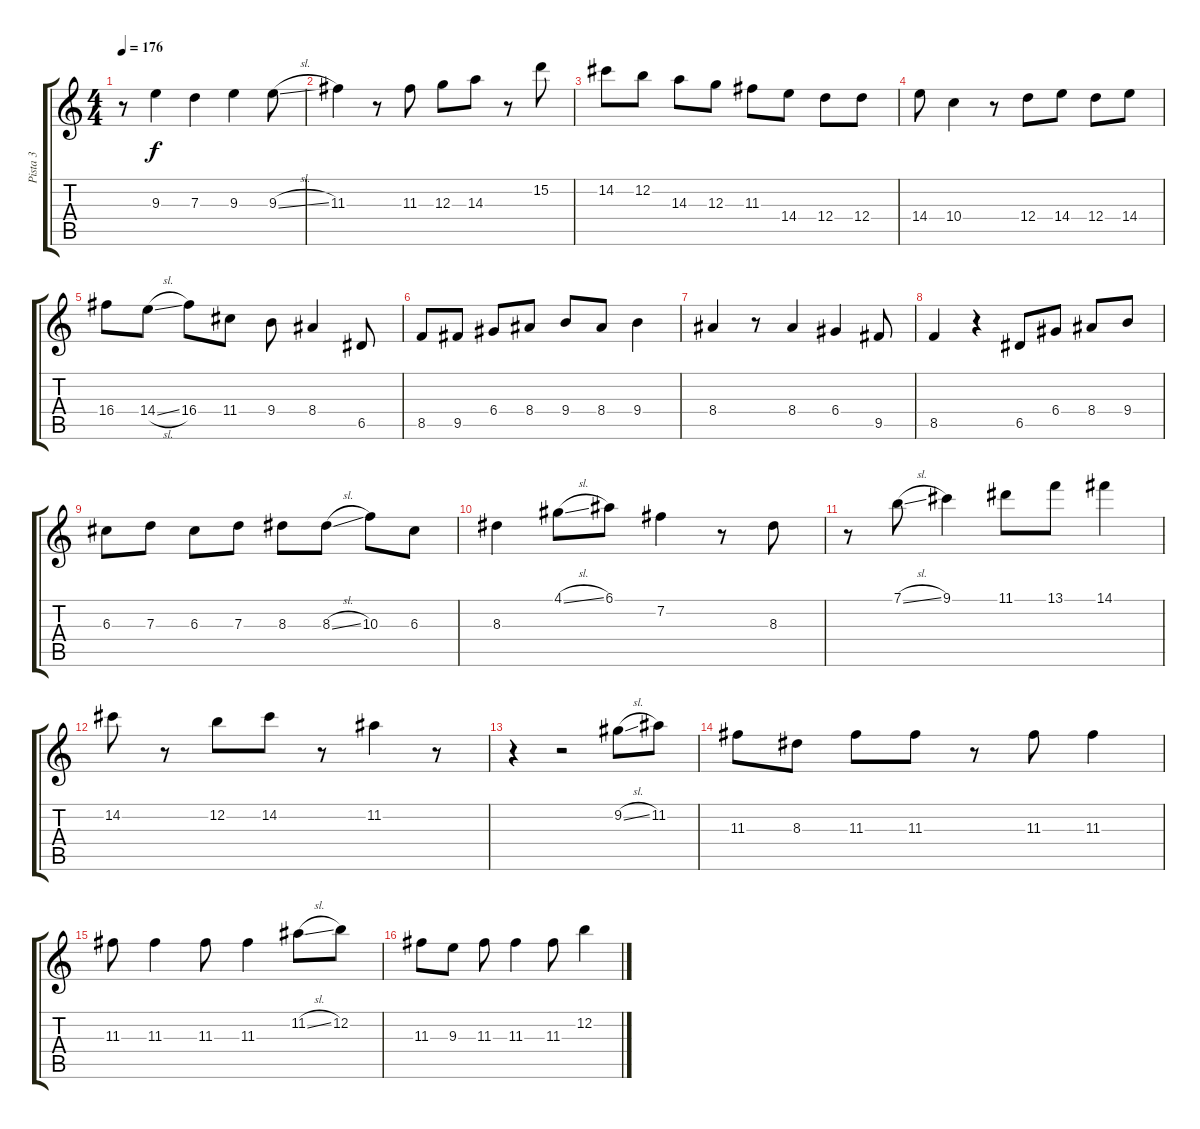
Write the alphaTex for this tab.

\track ("Pista 3" "Pista 3") {instrument acousticguitarsteel}
\staff {score tabs}
\tuning (E4 B3 G3 D3 A2 E2) {hide}
\ts (4 4)
\tempo 176
\clef g2
\ks c
r.8{dy f} 9.3.4 7.3.4 9.3.4 9.3{sl}.8 |
11.3.4 r.8 11.3.8 12.3.8 14.3.8 r.8 15.2.8 |
14.2.8 12.2.8 14.3.8 12.3.8 11.3.8 14.4.8 12.4.8 12.4.8 |
14.4.8 10.4.4 r.8 12.4.8 14.4.8 12.4.8 14.4.8 |
16.4.8 14.4{sl}.8 16.4.8 11.4.8 9.4.8 8.4.4 6.5.8 |
8.5.8 9.5.8 6.4.8 8.4.8 9.4.8 8.4.8 9.4.4 |
8.4.4 r.8 8.4.4 6.4.4 9.5.8 |
8.5.4 r.4 6.5.8 6.4.8 8.4.8 9.4.8 |
6.3.8 7.3.8 6.3.8 7.3.8 8.3.8 8.3{sl}.8 10.3.8 6.3.8 |
8.3.4 4.1{sl}.8 6.1.8 7.2.4 r.8 8.3.8 |
r.8 7.1{sl}.8 9.1.4 11.1.8 13.1.8 14.1.4 |
14.2.8 r.8 12.2.8 14.2.8 r.8 11.2.4 r.8 |
r.4 r.2 9.2{sl}.8 11.2.8 |
11.3.8 8.3.8 11.3.8 11.3.8 r.8 11.3.8 11.3.4 |
11.3.8 11.3.4 11.3.8 11.3.4 11.2{sl}.8 12.2.8 |
11.3.8 9.3.8 11.3.8 11.3.4 11.3.8 12.2.4
